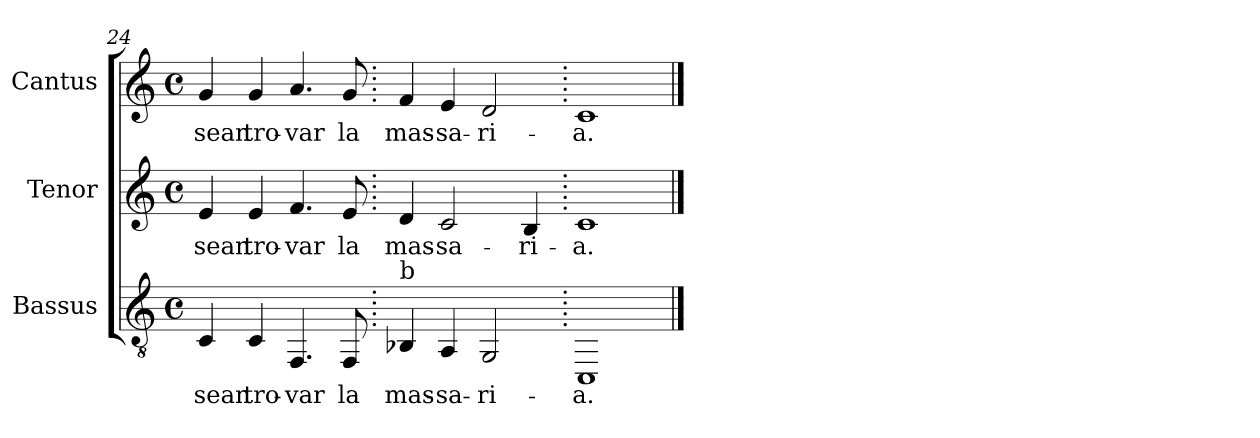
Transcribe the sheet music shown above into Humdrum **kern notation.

**kern	**text	**kern	**text	**kern	**text
*part3	*part3	*part2	*part2	*part1	*part1
*staff3	*staff3	*staff2	*staff2	*staff1	*staff1
*I"Bassus	*	*I"Tenor	*	*I"Cantus	*
*	*	*	*	*I'Cant.	*
*clefGv2	*	*clefG2	*	*clefG2	*
*k[]	*	*k[]	*	*k[]	*
*C:	*	*C:	*	*C:	*
*M4/4	*	*M4/4	*	*M4/4	*
*met(c)	*	*met(c)	*	*met(c)	*
=24	=24	=24	=24	=24	=24
!	!LO:LY:b:color=#000000	!	!	!	!
!	!	!	!LO:LY:b:color=#000000	!	!
!	!	!	!	!	!LO:LY:b:color=#000000
4Ci/	-sean	4ei/	-sean	4gi/	-sean
!	!LO:LY:b:color=#000000	!	!	!	!
!	!	!	!LO:LY:b:color=#000000	!	!
!	!	!	!	!	!LO:LY:b:color=#000000
4Ci/	tro-	4ei/	tro-	4gi/	tro-
!	!LO:LY:b:color=#000000	!	!	!	!
!	!	!	!LO:LY:b:color=#000000	!	!
!	!	!	!	!	!LO:LY:b:color=#000000
4.FFi/	-var	4.fi/	-var	4.ai/	-var
!	!LO:LY:b:color=#000000	!	!	!	!
!	!	!	!LO:LY:b:color=#000000	!	!
!	!	!	!	!	!LO:LY:b:color=#000000
8FFi/	la	8ei/	la	8gi/	la
=25.	=25.	=25.	=25.	=25.	=25.
!	!LO:LY:b:color=#000000	!	!	!	!
!	!	!	!LO:LY:b:color=#000000	!	!
!LO:TX:a:t=b	!	!	!	!	!
!	!	!	!	!	!LO:LY:b:color=#000000
4BB-i/	mas-	4di/	mas-	4fi/	mas-
!	!LO:LY:b:color=#000000	!	!	!	!
!	!	!	!LO:LY:b:color=#000000	!	!
!	!	!	!	!	!LO:LY:b:color=#000000
4AAi/	-sa-	2ci/	-sa-	4ei/	-sa-
!	!LO:LY:b:color=#000000	!	!	!	!
!	!	!	!	!	!LO:LY:b:color=#000000
2GGi/	-ri-	.	.	2di/	-ri-
!	!	!	!LO:LY:b:color=#000000	!	!
.	.	4Bi/	-ri-	.	.
=26.	=26.	=26.	=26.	=26.	=26.
!	!LO:LY:b:color=#000000	!	!	!	!
!	!	!	!LO:LY:b:color=#000000	!	!
!	!	!	!	!	!LO:LY:b:color=#000000
1CCi	-a.	1ci	-a.	1ci	-a.
==	==	==	==	==	==
*-	*-	*-	*-	*-	*-
